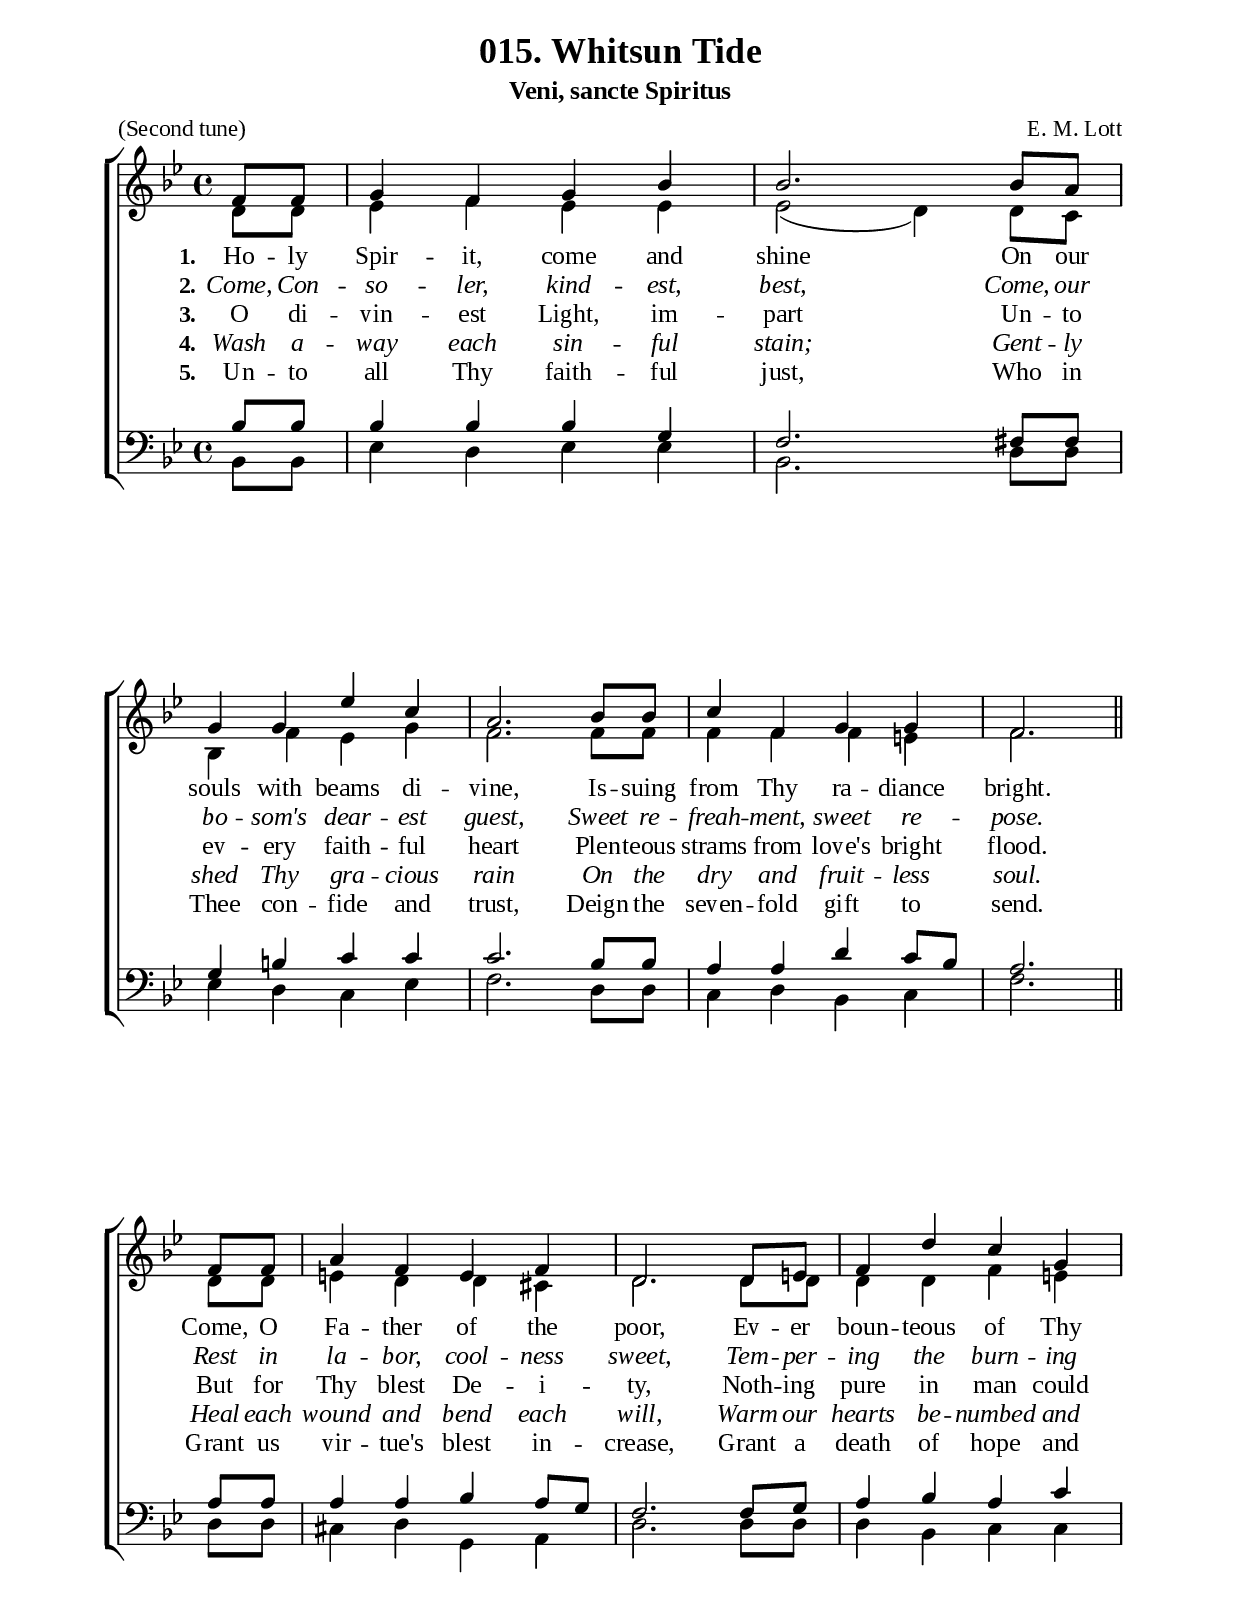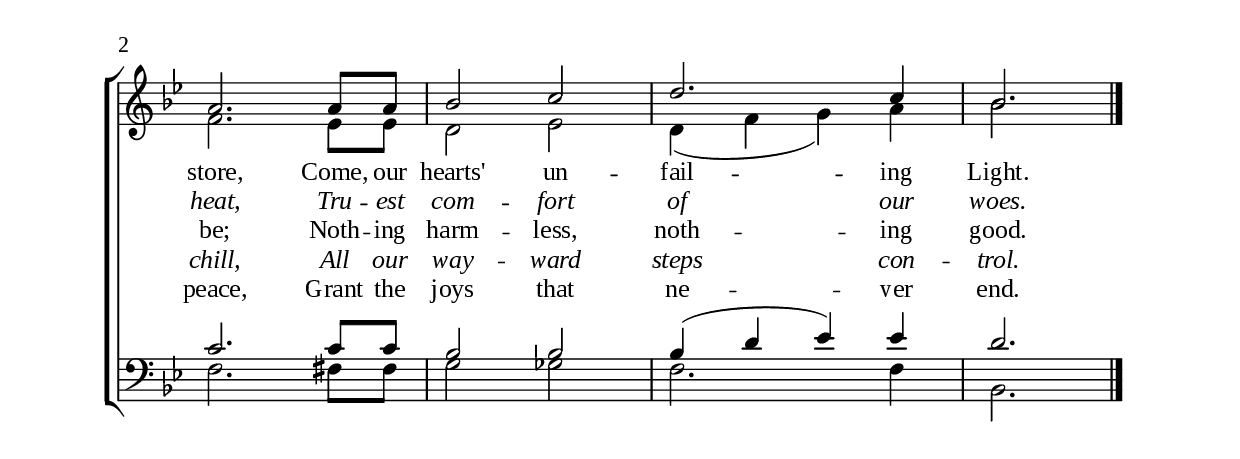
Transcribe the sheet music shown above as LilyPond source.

%%%%%%%%%%%%%%%%%%%%%%%%%%%%%
% CONTENTS OF THIS DOCUMENT
% 1. Common settings
% 2. Soprano verse music
% 3. Alto verse music
% 4. Tenor verse music
% 5. Basso verse music
% 6. Verse lyrics
% 7. Layout
%%%%%%%%%%%%%%%%%%%%%%%%%%%%%

%%%%%%%%%%%%%%%%%%%%%%%%%%%%%
% 1. Common settings
%%%%%%%%%%%%%%%%%%%%%%%%%%%%%
\version "2.18.2"

\header {
  title = "015. Whitsun Tide"
  subtitle = "Veni, sancte Spiritus"
  poet = "(Second tune)"
  composer = "E. M. Lott"
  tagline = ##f
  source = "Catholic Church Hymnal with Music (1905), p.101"
  %site = ""
}

globalSettings= {
  \key bes \major
  \time 4/4
  %\override Score.BarNumber.break-visibility = ##(#t #t #t)
  \override Score.BarNumber.break-visibility = ##(#f #f #f)
}

verseSettings = {
  \phrasingSlurDashed
}

\paper {
  #(set-paper-size "a4")
  top-margin = 15\mm
  bottom-margin = 15\mm
  left-margin = 20\mm
  right-margin = 20\mm
  indent = #0
  #(define fonts
	 (make-pango-font-tree "Liberation Serif"
	 		       "Liberation Serif"
			       "Liberation Serif"
			       (/ 20 20)))
}

printItalic = \with {
  \override LyricText.font-shape = #'italic
}

%%%%%%%%%%%%%%%%%%%%%%%%%%%%%
% 2. Soprano verse music
%%%%%%%%%%%%%%%%%%%%%%%%%%%%%
musicVerseSoprano = \relative c' {
\partial 4 f8 f |
  %{  1 %} g4 f g bes |
  %{	2 %} bes2. bes8 a \break \bar "|"
  %{	3 %} g4 g ees' c |
  %{	4 %} a2. bes8 bes |
  %{	5 %} c4 f, g g |
  %{	6 %} f2. \break \bar "||" f8 f |
  %{	7 %} a4 f e f |
  %{	8 %} d2. d8 e |
  %{	9 %} f4 d' c g \break \bar "|"
  %{ 10%} a2. a8 a |
  %{ 11%} bes2 c |
  %{ 12%} d2. c4 |
  %{ 13%} bes2. \bar "|."
}

%%%%%%%%%%%%%%%%%%%%%%%%%%%%%
% 3. Alto verse music
%%%%%%%%%%%%%%%%%%%%%%%%%%%%%
musicVerseAlto = \relative c' {
\partial 4 d8 d |
  %{	1 %} ees4 f ees ees |
  %{	2 %} ees2 (d4) d8 c |
  %{	3 %} bes4 f' ees g |
  %{	4 %} f2. f8 f |
  %{	5 %} f4 f f e |
  %{	6 %} f2. \break \bar "||" d8 d |
  %{	7 %} e4 d d cis |
  %{	8 %} d2. d8 d |
  %{	9 %} d4 d f e |
  %{ 10%} f2. ees8 ees |
  %{ 11%} d2 ees |
  %{ 12%} d4 (f g) a |
  %{ 13%} bes2.
}

%%%%%%%%%%%%%%%%%%%%%%%%%%%%%
% 4. Tenor verse music
%%%%%%%%%%%%%%%%%%%%%%%%%%%%%
musicVerseTenor = \relative c' {
\partial 4 bes8 bes |
  %{	1 %} bes4 bes bes g |
  %{	2 %} f2. fis8 fis |
  %{	3 %} g4 b c c |
  %{	4 %} c2. bes8 bes |
  %{	5 %} a4 a d c8 bes |
  %{	6 %} a2. \break \bar "||" a8 a |
  %{	7 %} a4 a bes a8 g |
  %{	8 %} f2. f8 g |
  %{	9 %} a4 bes a c |
  %{ 10%} c2. c8 c |
  %{ 11%} bes2 bes |
  %{ 12%} bes4 (d ees) ees |
  %{ 13%} d2.
}

%%%%%%%%%%%%%%%%%%%%%%%%%%%%%
% 5. Basso verse music
%%%%%%%%%%%%%%%%%%%%%%%%%%%%%
musicVerseBasso = \relative c {
\partial 4 bes8 bes |
  %{	1 %} ees4 d ees ees |
  %{	2 %} bes2. d8 d |
  %{	3 %} ees4 d c ees |
  %{	4 %} f2. d8 d |
  %{	5 %} c4 d bes c |
  %{	6 %} f2. \break \bar "||" d8 d |
  %{	7 %} cis4 d g, a |
  %{	8 %} d2. d8 d |
  %{	9 %} d4 bes c c |
  %{ 10%} f2. fis8 fis |
  %{ 11%} g2 ges |
  %{ 12%} f2. f4 |
  %{ 13%} bes,2.
}

%%%%%%%%%%%%%%%%%%%%%%%%%%%%%
% 6. Verse lyrics
%%%%%%%%%%%%%%%%%%%%%%%%%%%%%
lyricVerseOne = \lyricmode {
  \set stanza = #"1."
  Ho -- ly Spir -- it, come and shine
  On our souls with beams di -- vine,
  Is -- suing from Thy ra -- diance bright.
  Come, O Fa -- ther of the poor,
  Ev -- er boun -- teous of Thy store,
  Come, our hearts' un -- fail -- ing Light.
}

lyricVerseTwo = \lyricmode {
  \set stanza = #"2."
  Come, Con -- so -- ler, kind -- est, best,
  Come, our bo -- som's dear -- est guest,
  Sweet re -- freah -- ment, sweet re -- pose.
  Rest in la -- bor, cool -- ness sweet,
  Tem -- per -- ing the burn -- ing heat,
  Tru -- est com -- fort of our woes.

}

lyricVerseThree = \lyricmode {
  \set stanza = #"3."
  O di -- vin -- est Light, im -- part
  Un -- to ev -- ery faith -- ful heart
  Plen -- teous strams from love's bright flood.
  But for Thy blest De -- i -- ty,
  Noth -- ing pure in man could be;
  Noth -- ing harm -- less, noth -- ing good.
}

lyricVerseFour = \lyricmode {
  \set stanza = #"4."
  Wash a -- way each sin -- ful stain;
  Gent -- ly shed Thy gra -- cious rain
  On the dry and fruit -- less soul.
  Heal each wound and bend each will,
  Warm our hearts be -- numbed and chill,
  All our way -- ward steps con -- trol.
}

lyricVerseFive = \lyricmode {
  \set stanza = #"5."
  Un -- to all Thy faith -- ful just,
  Who in Thee con -- fide and trust,
  Deign the seven -- fold gift to send.
  Grant us vir -- tue's blest in -- crease,
  Grant a death of hope and peace,
  Grant the joys that ne -- ver end.
}

%%%%%%%%%%%%%%%%%%%%%%%%%%%%%
% 7. Layout
%%%%%%%%%%%%%%%%%%%%%%%%%%%%%
\score {
    \new ChoirStaff <<
      \new Staff <<
        \clef "treble"
        \new Voice = "soprano" {
          \voiceOne \globalSettings \verseSettings \stemUp \slurUp \musicVerseSoprano
        }
        \new Voice = "alto" {
          \voiceTwo \globalSettings \verseSettings \stemDown \slurDown \musicVerseAlto
        }
      >>
      \new Lyrics \lyricsto soprano \lyricVerseOne
      \new Lyrics \printItalic \lyricsto soprano \lyricVerseTwo
      \new Lyrics \lyricsto soprano \lyricVerseThree
      \new Lyrics \printItalic \lyricsto soprano \lyricVerseFour
      \new Lyrics \lyricsto soprano \lyricVerseFive
      \new Staff <<
        \clef "bass"
        \new Voice = "tenor" {
          \voiceOne \globalSettings \verseSettings \stemUp \slurUp \musicVerseTenor
        }
        \new Voice = "basso" {
          \voiceTwo \globalSettings \verseSettings \stemDown \slurDown \musicVerseBasso
        }
      >>
    >>
}

